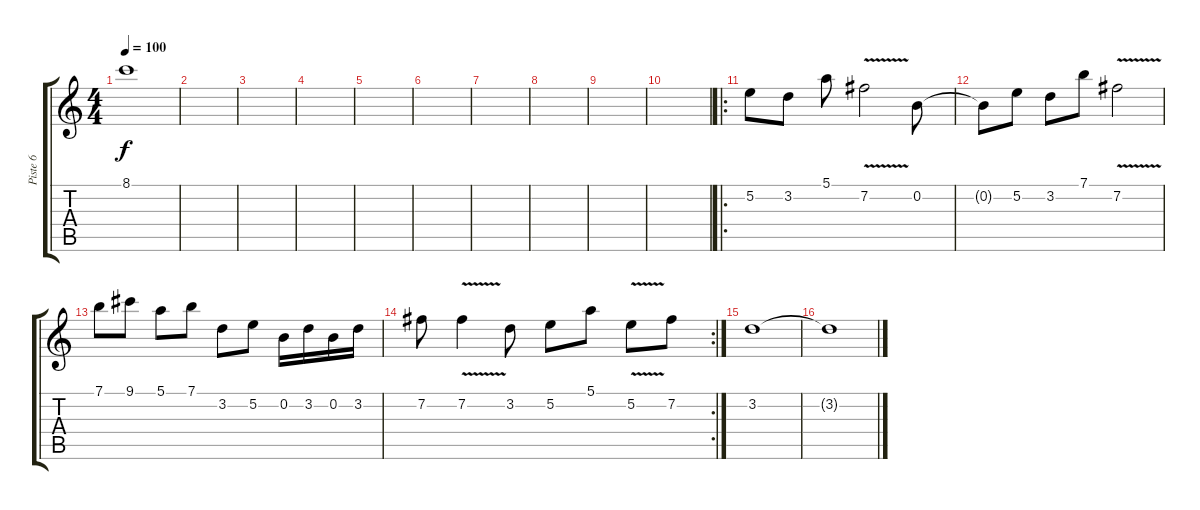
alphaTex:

\track ("Piste 6" "Piste 6") {instrument distortionguitar}
\staff {score tabs}
\tuning (E4 B3 G3 D3 A2 E2) {hide}
\ts (4 4)
\tempo 100
\clef g2
\ks c
8.1{t}.1{dy f} |
|
|
|
|
|
|
|
|
|
\ro
5.2.8 3.2.8 5.1.8 7.2{v}.2 0.2.8 |
0.2{t}.8 5.2.8 3.2.8 7.1.8 7.2{v}.2 |
7.1.8 9.1.8 5.1.8 7.1.8 3.2.8 5.2.8 0.2.16 3.2.16 0.2.16 3.2.16 |
\rc 2
7.2.8 7.2{v}.4 3.2.8 5.2.8 5.1.8 5.2{v}.8 7.2.8 |
3.2.1{volume 0} |
3.2{t}.1
